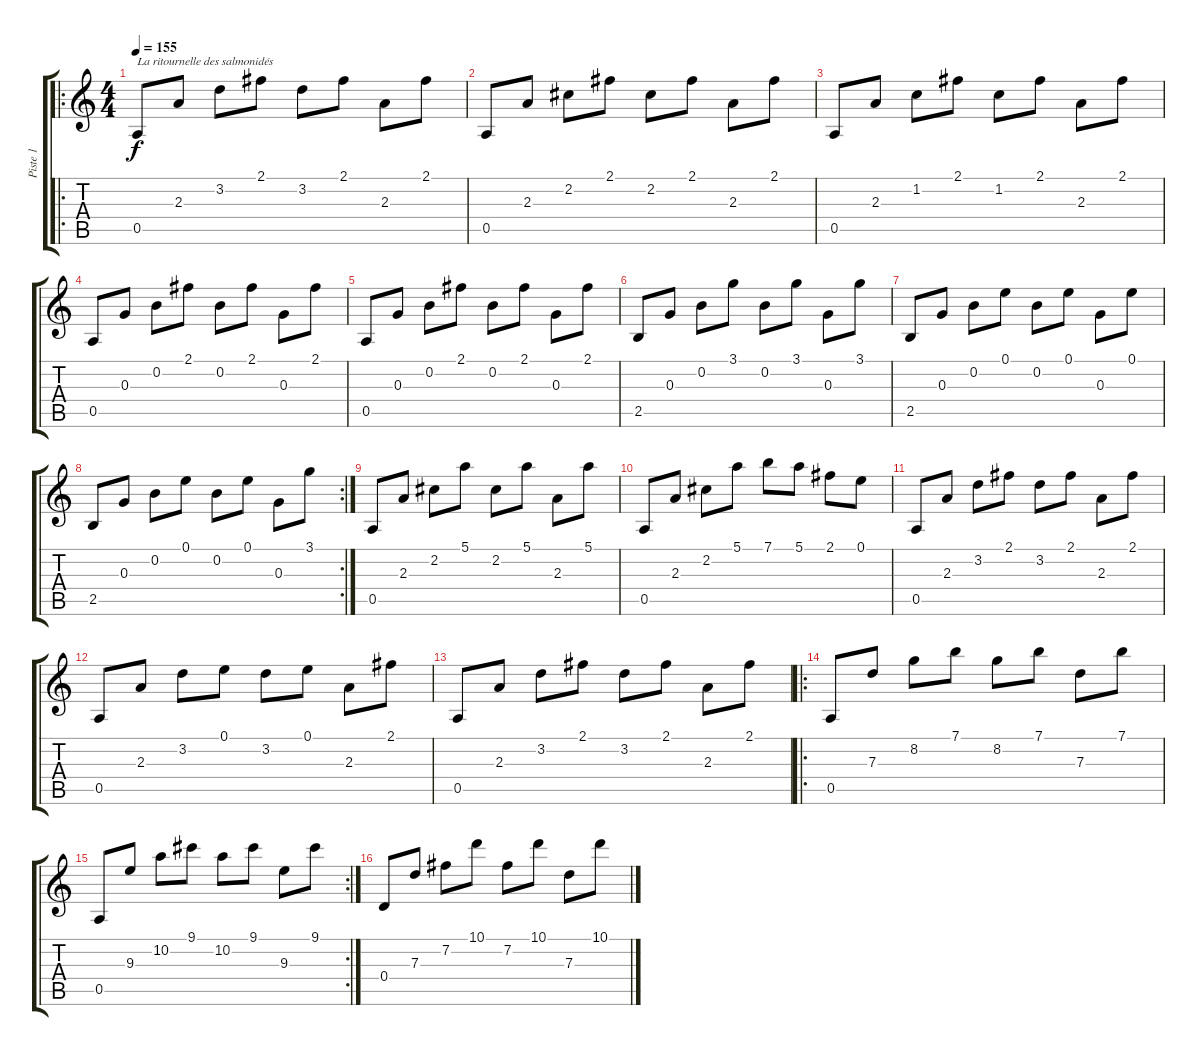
\track ("Piste 1" "Piste 1") {instrument acousticguitarnylon}
\staff {score tabs}
\tuning (E4 B3 G3 D3 A2 E2) {hide}
\ro
\ts (4 4)
\tempo 155
\clef g2
\ks c
0.5.8{txt "La ritournelle des salmonidés" dy f instrument acousticguitarnylon} 2.3.8 3.2.8 2.1.8 3.2.8 2.1.8 2.3.8 2.1.8 |
0.5.8 2.3.8 2.2.8 2.1.8 2.2.8 2.1.8 2.3.8 2.1.8 |
0.5.8{txt ""} 2.3.8 1.2.8 2.1.8 1.2.8 2.1.8 2.3.8 2.1.8 |
0.5.8 0.3.8 0.2.8 2.1.8 0.2.8 2.1.8 0.3.8 2.1.8 |
0.5.8 0.3.8 0.2.8 2.1.8 0.2.8 2.1.8 0.3.8 2.1.8 |
2.5.8 0.3.8 0.2.8 3.1.8 0.2.8 3.1.8 0.3.8 3.1.8 |
2.5.8 0.3.8 0.2.8 0.1.8 0.2.8 0.1.8 0.3.8 0.1.8 |
\rc 2
2.5.8 0.3.8 0.2.8 0.1.8 0.2.8 0.1.8 0.3.8 3.1.8 |
0.5.8 2.3.8 2.2.8 5.1.8 2.2.8 5.1.8 2.3.8 5.1.8 |
0.5.8 2.3.8 2.2.8 5.1.8 7.1.8 5.1.8 2.1.8 0.1.8 |
0.5.8 2.3.8 3.2.8 2.1.8 3.2.8 2.1.8 2.3.8 2.1.8 |
0.5.8 2.3.8 3.2.8 0.1.8 3.2.8 0.1.8 2.3.8 2.1.8 |
0.5.8 2.3.8 3.2.8 2.1.8 3.2.8 2.1.8 2.3.8 2.1.8 |
\ro
0.5.8 7.3.8 8.2.8 7.1.8 8.2.8 7.1.8 7.3.8 7.1.8 |
\rc 2
0.5.8 9.3.8 10.2.8 9.1.8 10.2.8 9.1.8 9.3.8 9.1.8 |
0.4.8 7.3.8 7.2.8 10.1.8 7.2.8 10.1.8 7.3.8 10.1.8
